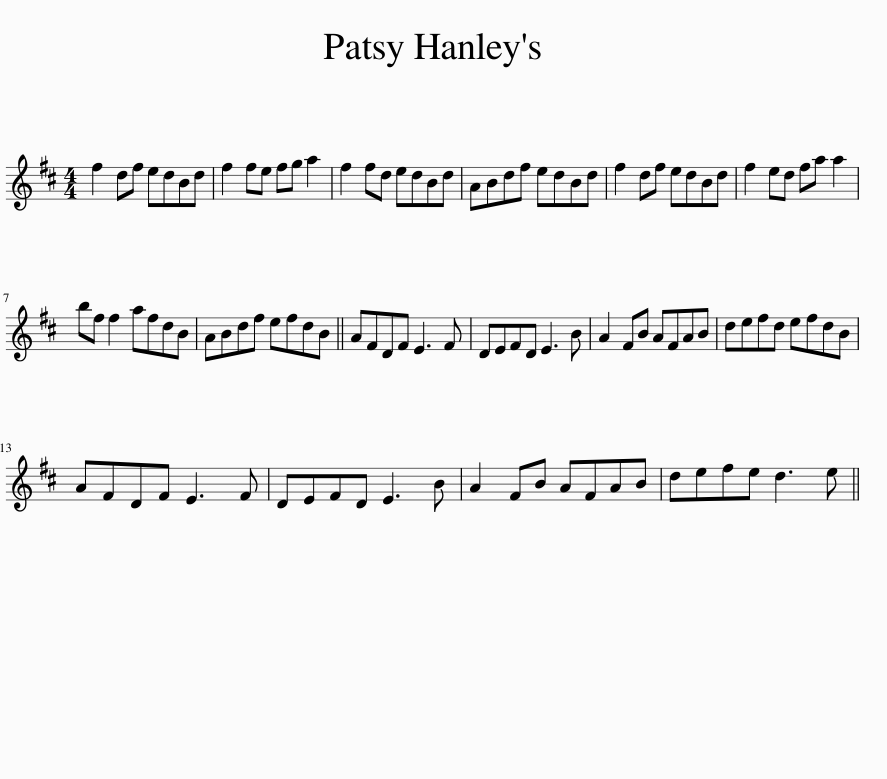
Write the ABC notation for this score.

X:1
L:1/8
M:4/4
I:linebreak $
K:D
V:1 treble
V:1
 f2 df edBd | f2 fe fg a2 | f2 fd edBd | ABdf edBd | f2 df edBd | %5
 f2 ed fa a2 |$ bf f2 afdB | ABdf efdB || AFDF E3 F | DEFD E3 B | %10
 A2 FB AFAB | defd efdB |$ AFDF E3 F | DEFD E3 B | A2 FB AFAB | %15
 defe d3 e || %16
